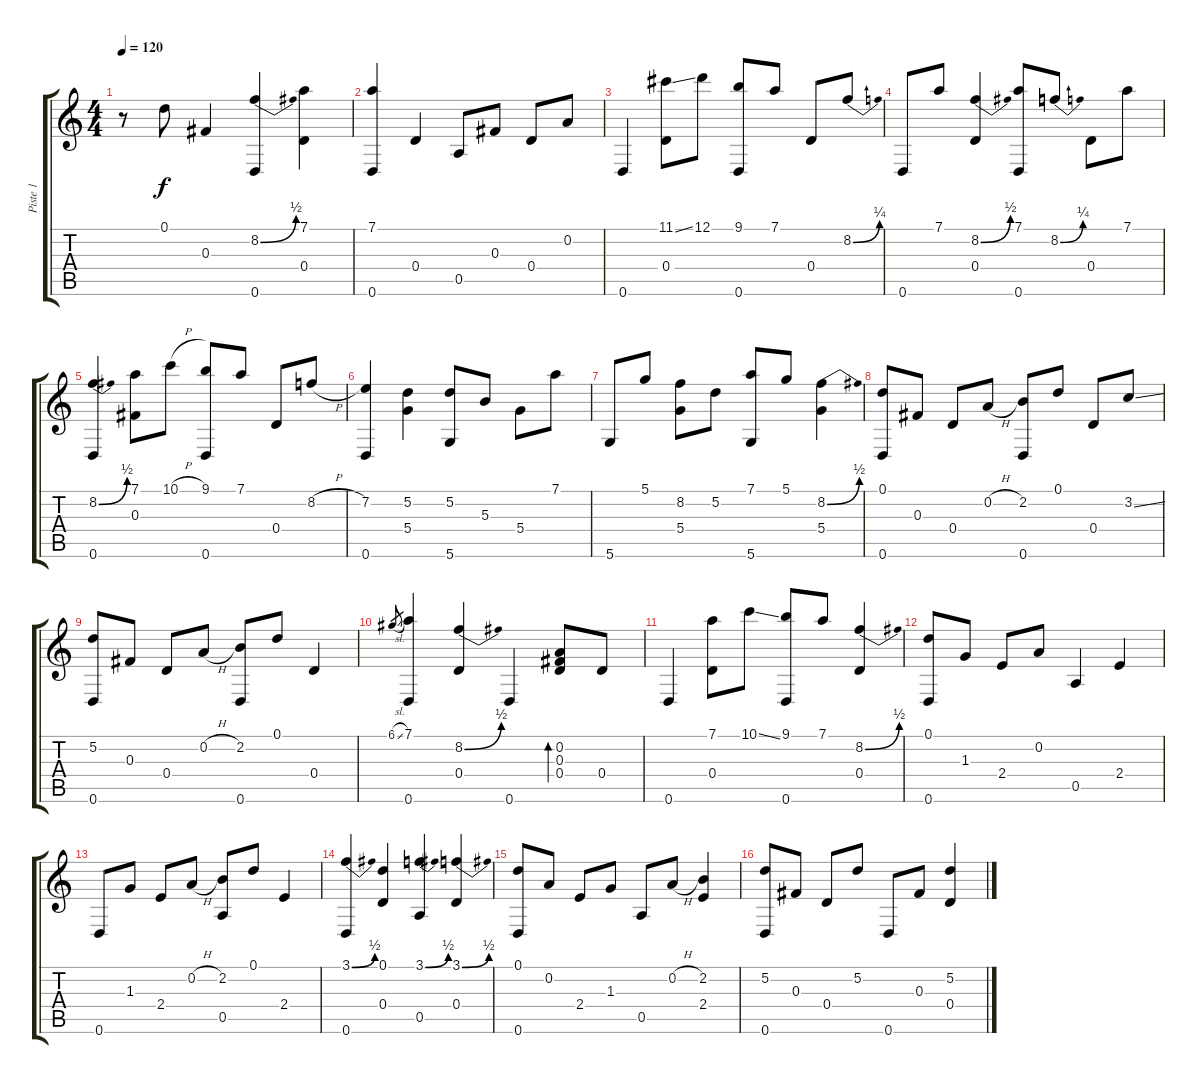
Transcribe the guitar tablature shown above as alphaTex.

\track ("Piste 1" "Piste 1") {instrument acousticguitarnylon}
\staff {score tabs}
\tuning (D4 A3 Gb3 D3 A2 D2) {hide}
\ts (4 4)
\tempo 120
\clef g2
\ks c
r.8{dy f instrument acousticguitarnylon} 0.1.8 0.3.4 (8.2{be (bend 0 0 60 2)} 0.6).4 (7.1 0.4).4 |
(7.1 0.6).4 0.4.4 0.5.8 0.3.8 0.4.8 0.2.8 |
0.6.4 (11.1{ss} 0.4).8 12.1.8 (9.1 0.6).8 7.1.8 0.4.8 8.2{be (bend 0 0 60 1)}.8 |
0.6.8 7.1.8 (8.2{be (bend 0 0 60 2)} 0.4).4 (7.1 0.6).8 8.2{be (bend 0 0 60 1)}.8 0.4.8 7.1.8 |
(8.2{be (bend 0 0 60 2)} 0.6).4 (7.1 0.3).8 10.1{h}.8 (9.1 0.6).8 7.1.8 0.4.8 8.2{h}.8 |
(7.2 0.6).4 (5.2 5.4).4 (5.2 5.6).8 5.3.8 5.4.8 7.1.8 |
5.6.8 5.1.8 (8.2 5.4).8 5.2.8 (7.1 5.6).8 5.1.8 (8.2{be (bend 0 0 60 2)} 5.4).4 |
(0.1 0.6).8 0.3.8 0.4.8 0.2{h}.8 (2.2 0.6).8 0.1.8 0.4.8 3.2{ss}.8 |
(5.2 0.6).8 0.3.8 0.4.8 0.2{h}.8 (2.2 0.6).8 0.1.8 0.4.4 |
6.1{sl}.8{gr} (7.1 0.6).4 (8.2{be (bend 0 0 60 2)} 0.4).4 0.6.4 (0.2 0.3 0.4).8{bd 60} 0.4.8 |
0.6.4 (7.1 0.4).8 10.1{ss}.8 (9.1 0.6).8 7.1.8 (8.2{be (bend 0 0 60 2)} 0.4).4 |
(0.1 0.6).8 1.3.8 2.4.8 0.2.8 0.5.4 2.4.4 |
0.6.8 1.3.8 2.4.8 0.2{h}.8 (2.2 0.5).8 0.1.8 2.4.4 |
(3.1{be (bend 0 0 60 2)} 0.6).4 (0.1 0.4).4 (3.1{be (bend 0 0 60 2)} 0.5).4 (3.1{be (bend 0 0 60 2)} 0.4).4 |
(0.1 0.6).8 0.2.8 2.4.8 1.3.8 0.5.8 0.2{h}.8 (2.2 2.4).4 |
(5.2 0.6).8 0.3.8 0.4.8 5.2.8 0.6.8 0.3.8 (5.2 0.4).4
